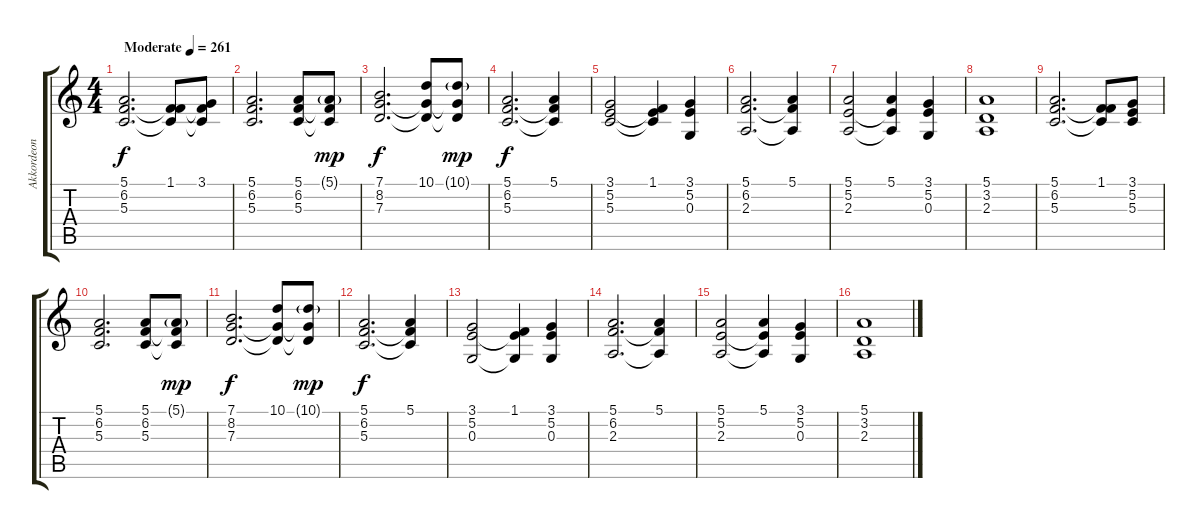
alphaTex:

\track ("Akkordeon" "Akkordeon") {instrument accordion}
\staff {score tabs}
\tuning (E4 B3 G3 D3 A2 E2) {hide}
\ts (4 4)
\tempo (261 "Moderate")
\clef g2
\ks c
(5.1 6.2 5.3).2{d dy f instrument accordion} (1.1 6.2{t} 5.3{t}).8 (3.1 6.2{t} 5.3{t}).8 |
(5.1 6.2 5.3).2{d} (5.1 6.2 5.3).8 (5.1{g} 6.2{t} 5.3{t}).8{dy mp} |
(7.1 8.2 7.3).2{d dy f} (10.1 8.2{t} 7.3{t}).8 (10.1{g} 8.2{t} 7.3{t}).8{dy mp} |
(5.1 6.2 5.3).2{d dy f} (5.1 6.2{t} 5.3{t}).4 |
(3.1 5.2 5.3).2 (1.1 5.2{t} 5.3{t}).4 (3.1 5.2 0.3).4 |
(5.1 6.2 2.3).2{d} (5.1 6.2{t} 2.3{t}).4 |
(5.1 5.2 2.3).2 (5.1 5.2{t} 2.3{t}).4 (3.1 5.2 0.3).4 |
(5.1 3.2 2.3).1 |
(5.1 6.2 5.3).2{d volume 8} (1.1 6.2{t} 5.3{t}).8 (3.1 5.2 5.3).8 |
(5.1 6.2 5.3).2{d} (5.1 6.2 5.3).8 (5.1{g} 6.2{t} 5.3{t}).8{dy mp} |
(7.1 8.2 7.3).2{d dy f} (10.1 8.2{t} 7.3{t}).8 (10.1{g} 8.2{t} 7.3{t}).8{dy mp} |
(5.1 6.2 5.3).2{d dy f} (5.1 6.2{t} 5.3{t}).4 |
(3.1 5.2 0.3).2 (1.1 5.2{t} 0.3{t}).4 (3.1 5.2 0.3).4 |
(5.1 6.2 2.3).2{d} (5.1 6.2{t} 2.3{t}).4 |
(5.1 5.2 2.3).2 (5.1 5.2{t} 2.3{t}).4 (3.1 5.2 0.3).4 |
(5.1 3.2 2.3).1
